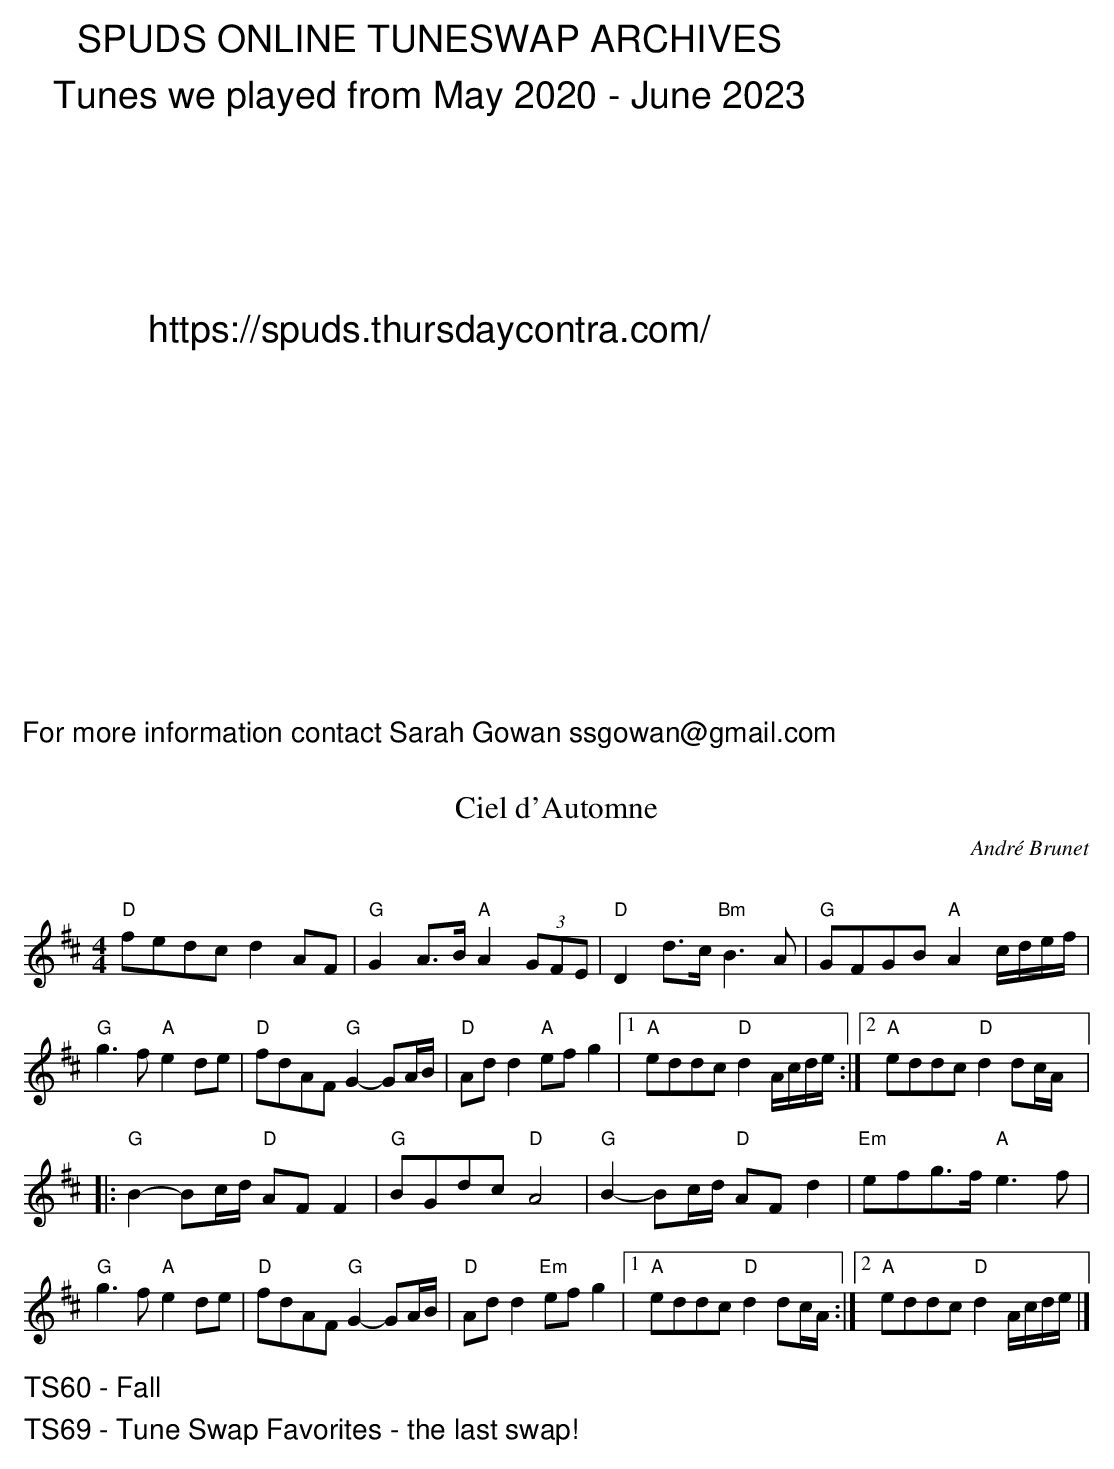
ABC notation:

X:1
T:Ciel d'Automne
C:Andr\'e Brunet
Q:75
M:4/4
L:1/8
K:D
"D" fedc d2AF | "G" G2A>B "A" A2(3GFE | "D" D2d>c "Bm" B3A | "G" GFGB "A" A2c/d/e/f/ |
"G" g3f "A" e2de | "D" fdAF "G" G2-GA/B/ | "D" Add2 "A" efg2 |1 "A" eddc "D" d2A/c/d/e/ :|2 "A" eddc "D" d2dc/A/ |:
"G" B2-Bc/d/ "D" AFF2 | "G" BGdc "D" A4 | "G" B2-Bc/d/ "D" AFd2 | "Em" efg>f "A" e3f |
"G" g3f "A" e2de | "D" fdAF "G"G2-GA/B/ | "D" Add2 "Em"efg2 |1 "A" eddc "D" d2dc/A/ :|2 "A" eddc "D"d2A/c/d/e/ |]
